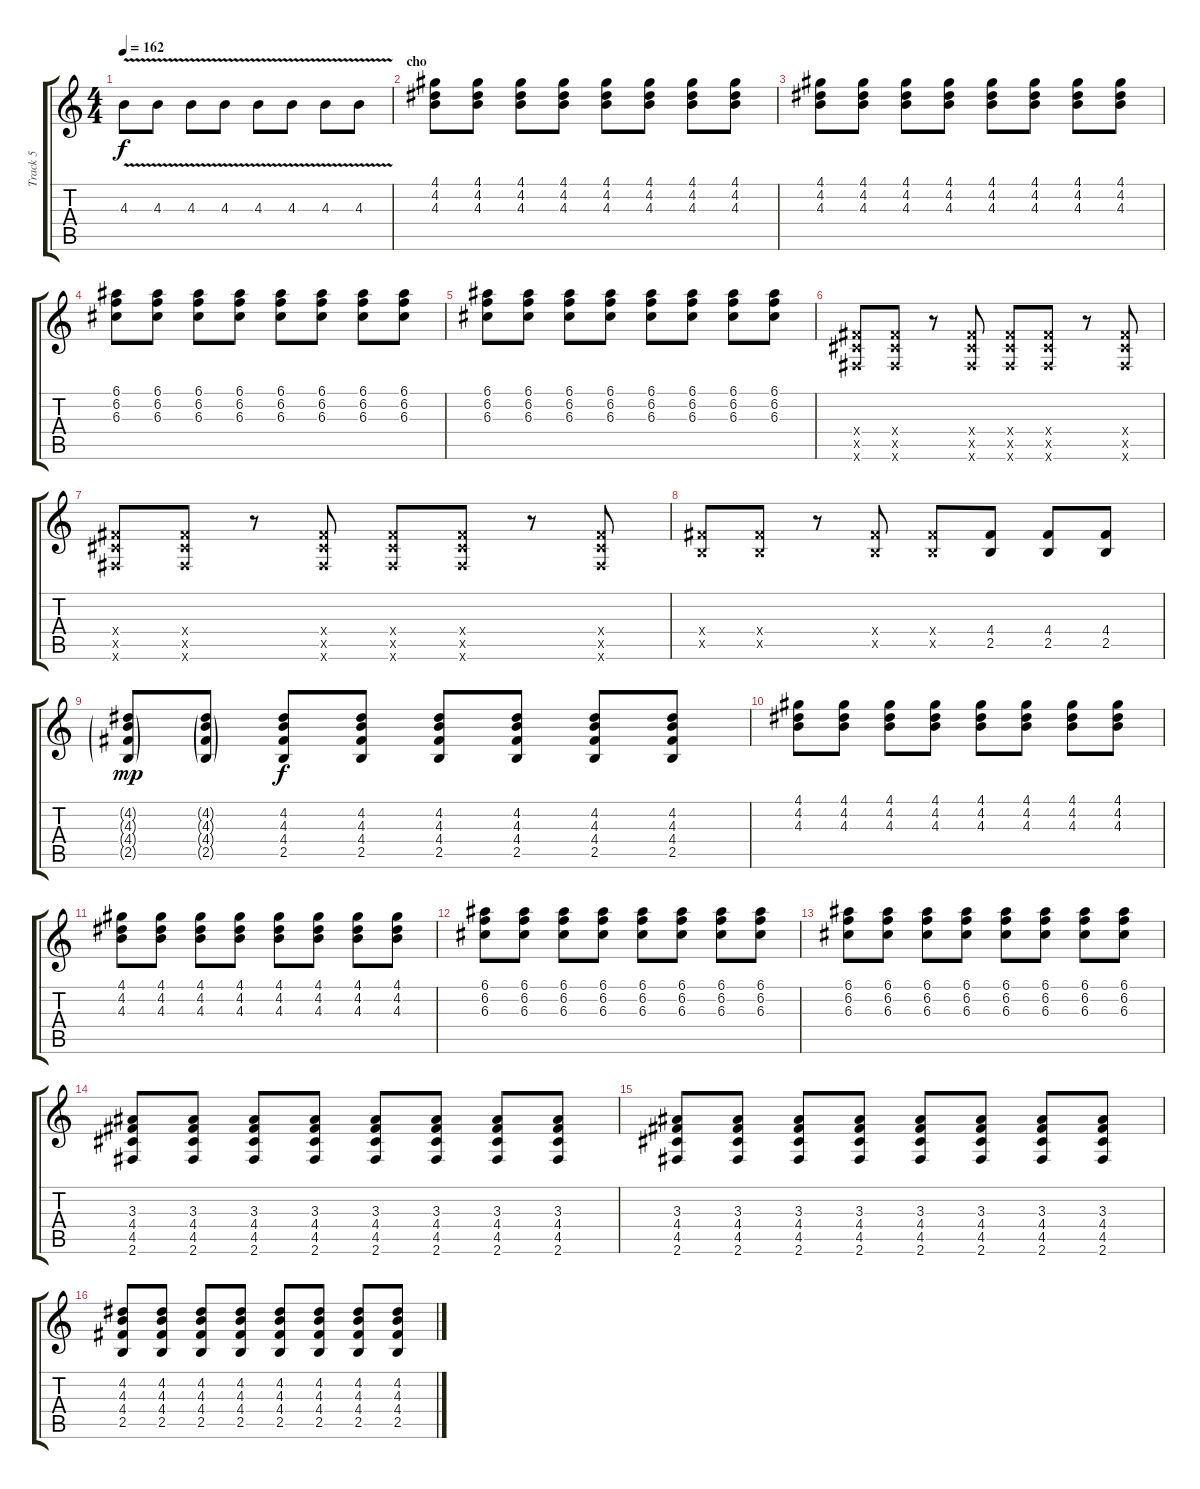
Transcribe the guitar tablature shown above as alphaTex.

\track ("Track 5" "Track 5") {instrument distortionguitar}
\staff {score tabs}
\tuning (E4 B3 G3 D3 A2 E2) {hide}
\ts (4 4)
\tempo 162
\clef g2
\ks c
4.3{v}.8{dy f} 4.3{v}.8 4.3{v}.8 4.3{v}.8 4.3{v}.8 4.3{v}.8 4.3{v}.8 4.3{v}.8 |
\section ("" "cho")
(4.1 4.2 4.3).8 (4.1 4.2 4.3).8 (4.1 4.2 4.3).8 (4.1 4.2 4.3).8 (4.1 4.2 4.3).8 (4.1 4.2 4.3).8 (4.1 4.2 4.3).8 (4.1 4.2 4.3).8 |
(4.1 4.2 4.3).8 (4.1 4.2 4.3).8 (4.1 4.2 4.3).8 (4.1 4.2 4.3).8 (4.1 4.2 4.3).8 (4.1 4.2 4.3).8 (4.1 4.2 4.3).8 (4.1 4.2 4.3).8 |
(6.1 6.2 6.3).8 (6.1 6.2 6.3).8 (6.1 6.2 6.3).8 (6.1 6.2 6.3).8 (6.1 6.2 6.3).8 (6.1 6.2 6.3).8 (6.1 6.2 6.3).8 (6.1 6.2 6.3).8 |
(6.1 6.2 6.3).8 (6.1 6.2 6.3).8 (6.1 6.2 6.3).8 (6.1 6.2 6.3).8 (6.1 6.2 6.3).8 (6.1 6.2 6.3).8 (6.1 6.2 6.3).8 (6.1 6.2 6.3).8 |
(4.4{x} 4.5{x} 2.6{x}).8 (4.4{x} 4.5{x} 2.6{x}).8 r.8 (4.4{x} 4.5{x} 2.6{x}).8 (4.4{x} 4.5{x} 2.6{x}).8 (4.4{x} 4.5{x} 2.6{x}).8 r.8 (4.4{x} 4.5{x} 2.6{x}).8 |
(4.4{x} 4.5{x} 2.6{x}).8 (4.4{x} 4.5{x} 2.6{x}).8 r.8 (4.4{x} 4.5{x} 2.6{x}).8 (4.4{x} 4.5{x} 2.6{x}).8 (4.4{x} 4.5{x} 2.6{x}).8 r.8 (4.4{x} 4.5{x} 2.6{x}).8 |
(4.4{x} 2.5{x}).8 (4.4{x} 2.5{x}).8 r.8 (4.4{x} 2.5{x}).8 (4.4{x} 2.5{x}).8 (4.4 2.5).8 (4.4 2.5).8 (4.4 2.5).8 |
(4.2{g} 4.3{g} 4.4{g} 2.5{g}).8{dy mp} (4.2{g} 4.3{g} 4.4{g} 2.5{g}).8 (4.2 4.3 4.4 2.5).8{dy f} (4.2 4.3 4.4 2.5).8 (4.2 4.3 4.4 2.5).8 (4.2 4.3 4.4 2.5).8 (4.2 4.3 4.4 2.5).8 (4.2 4.3 4.4 2.5).8 |
(4.1 4.2 4.3).8 (4.1 4.2 4.3).8 (4.1 4.2 4.3).8 (4.1 4.2 4.3).8 (4.1 4.2 4.3).8 (4.1 4.2 4.3).8 (4.1 4.2 4.3).8 (4.1 4.2 4.3).8 |
(4.1 4.2 4.3).8 (4.1 4.2 4.3).8 (4.1 4.2 4.3).8 (4.1 4.2 4.3).8 (4.1 4.2 4.3).8 (4.1 4.2 4.3).8 (4.1 4.2 4.3).8 (4.1 4.2 4.3).8 |
(6.1 6.2 6.3).8 (6.1 6.2 6.3).8 (6.1 6.2 6.3).8 (6.1 6.2 6.3).8 (6.1 6.2 6.3).8 (6.1 6.2 6.3).8 (6.1 6.2 6.3).8 (6.1 6.2 6.3).8 |
(6.1 6.2 6.3).8 (6.1 6.2 6.3).8 (6.1 6.2 6.3).8 (6.1 6.2 6.3).8 (6.1 6.2 6.3).8 (6.1 6.2 6.3).8 (6.1 6.2 6.3).8 (6.1 6.2 6.3).8 |
(3.3 4.4 4.5 2.6).8 (3.3 4.4 4.5 2.6).8 (3.3 4.4 4.5 2.6).8 (3.3 4.4 4.5 2.6).8 (3.3 4.4 4.5 2.6).8 (3.3 4.4 4.5 2.6).8 (3.3 4.4 4.5 2.6).8 (3.3 4.4 4.5 2.6).8 |
(3.3 4.4 4.5 2.6).8 (3.3 4.4 4.5 2.6).8 (3.3 4.4 4.5 2.6).8 (3.3 4.4 4.5 2.6).8 (3.3 4.4 4.5 2.6).8 (3.3 4.4 4.5 2.6).8 (3.3 4.4 4.5 2.6).8 (3.3 4.4 4.5 2.6).8 |
(4.2 4.3 4.4 2.5).8 (4.2 4.3 4.4 2.5).8 (4.2 4.3 4.4 2.5).8 (4.2 4.3 4.4 2.5).8 (4.2 4.3 4.4 2.5).8 (4.2 4.3 4.4 2.5).8 (4.2 4.3 4.4 2.5).8 (4.2 4.3 4.4 2.5).8
